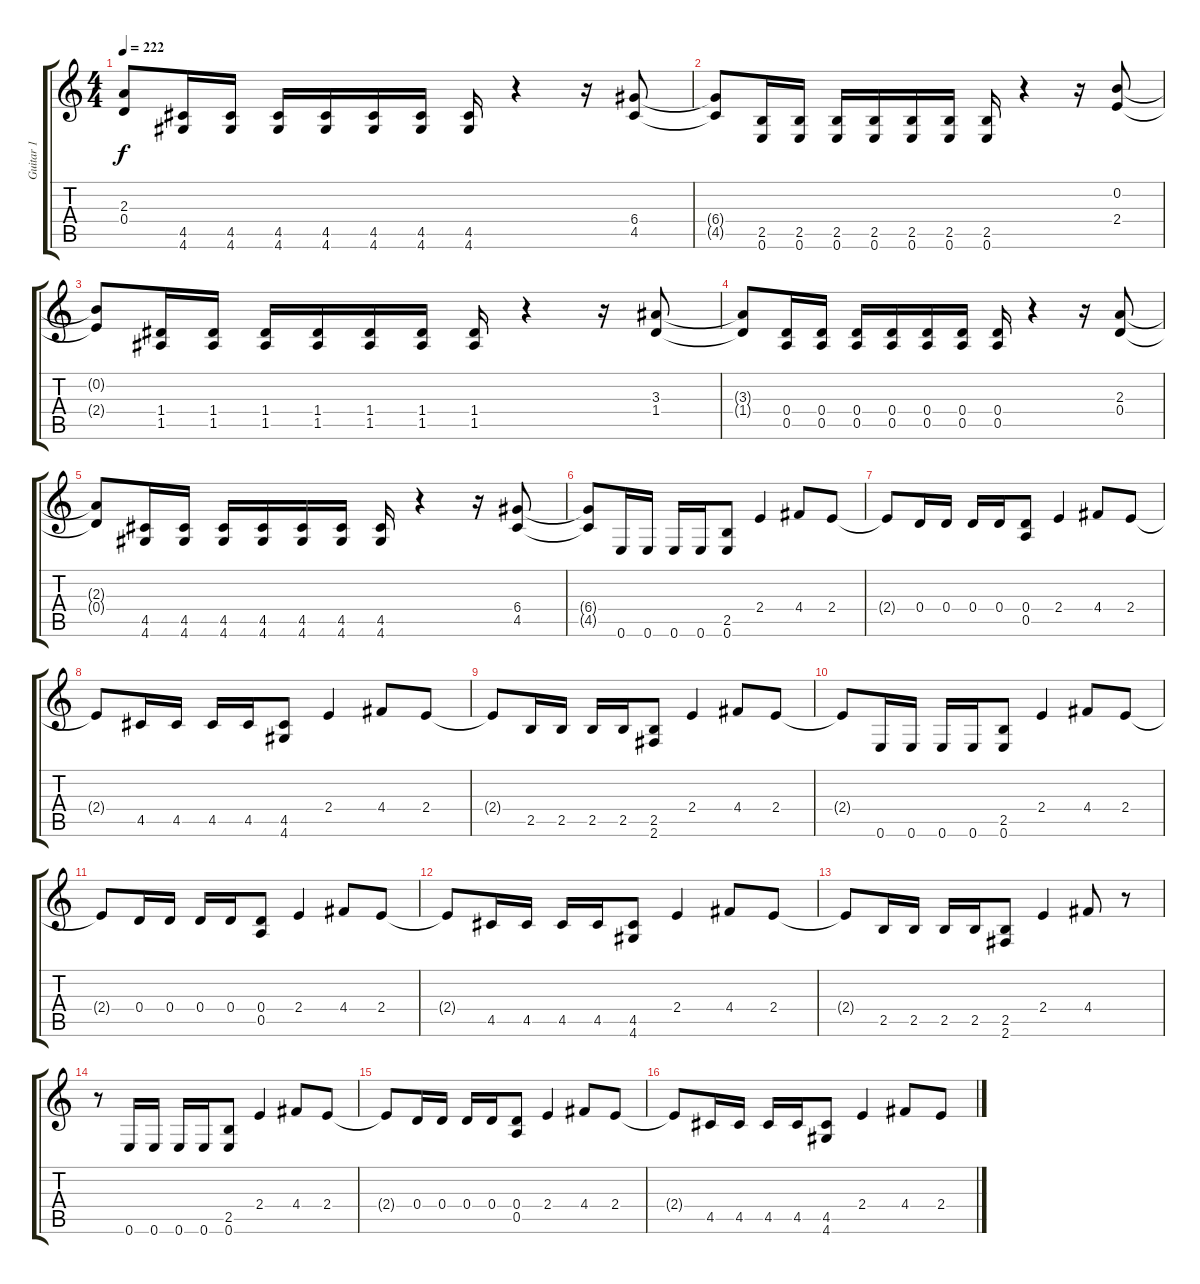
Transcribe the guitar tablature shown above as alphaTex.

\track ("Guitar 1" "Guitar 1") {instrument overdrivenguitar}
\staff {score tabs}
\tuning (E4 B3 G3 D3 A2 E2) {hide}
\ts (4 4)
\tempo 222
\clef g2
\ks c
(2.3{t} 0.4{t}).8{dy f} (4.5 4.6).16 (4.5 4.6).16 (4.5 4.6).16 (4.5 4.6).16 (4.5 4.6).16 (4.5 4.6).16 (4.5 4.6).16 r.4 r.16 (6.4 4.5).8 |
(6.4{t} 4.5{t}).8 (2.5 0.6).16 (2.5 0.6).16 (2.5 0.6).16 (2.5 0.6).16 (2.5 0.6).16 (2.5 0.6).16 (2.5 0.6).16 r.4 r.16 (0.2 2.4).8 |
(0.2{t} 2.4{t}).8 (1.4 1.5).16 (1.4 1.5).16 (1.4 1.5).16 (1.4 1.5).16 (1.4 1.5).16 (1.4 1.5).16 (1.4 1.5).16 r.4 r.16 (3.3 1.4).8 |
(3.3{t} 1.4{t}).8 (0.4 0.5).16 (0.4 0.5).16 (0.4 0.5).16 (0.4 0.5).16 (0.4 0.5).16 (0.4 0.5).16 (0.4 0.5).16 r.4 r.16 (2.3 0.4).8 |
(2.3{t} 0.4{t}).8 (4.5 4.6).16 (4.5 4.6).16 (4.5 4.6).16 (4.5 4.6).16 (4.5 4.6).16 (4.5 4.6).16 (4.5 4.6).16 r.4 r.16 (6.4 4.5).8 |
(6.4{t} 4.5{t}).8 0.6.16 0.6.16 0.6.16 0.6.16 (2.5 0.6).8 2.4.4 4.4.8 2.4.8 |
2.4{t}.8 0.4.16 0.4.16 0.4.16 0.4.16 (0.4 0.5).8 2.4.4 4.4.8 2.4.8 |
2.4{t}.8 4.5.16 4.5.16 4.5.16 4.5.16 (4.5 4.6).8 2.4.4 4.4.8 2.4.8 |
2.4{t}.8 2.5.16 2.5.16 2.5.16 2.5.16 (2.5 2.6).8 2.4.4 4.4.8 2.4.8 |
2.4{t}.8 0.6.16 0.6.16 0.6.16 0.6.16 (2.5 0.6).8 2.4.4 4.4.8 2.4.8 |
2.4{t}.8 0.4.16 0.4.16 0.4.16 0.4.16 (0.4 0.5).8 2.4.4 4.4.8 2.4.8 |
2.4{t}.8 4.5.16 4.5.16 4.5.16 4.5.16 (4.5 4.6).8 2.4.4 4.4.8 2.4.8 |
2.4{t}.8 2.5.16 2.5.16 2.5.16 2.5.16 (2.5 2.6).8 2.4.4 4.4.8 r.8 |
r.8 0.6.16 0.6.16 0.6.16 0.6.16 (2.5 0.6).8 2.4.4 4.4.8 2.4.8 |
2.4{t}.8 0.4.16 0.4.16 0.4.16 0.4.16 (0.4 0.5).8 2.4.4 4.4.8 2.4.8 |
2.4{t}.8 4.5.16 4.5.16 4.5.16 4.5.16 (4.5 4.6).8 2.4.4 4.4.8 2.4.8
